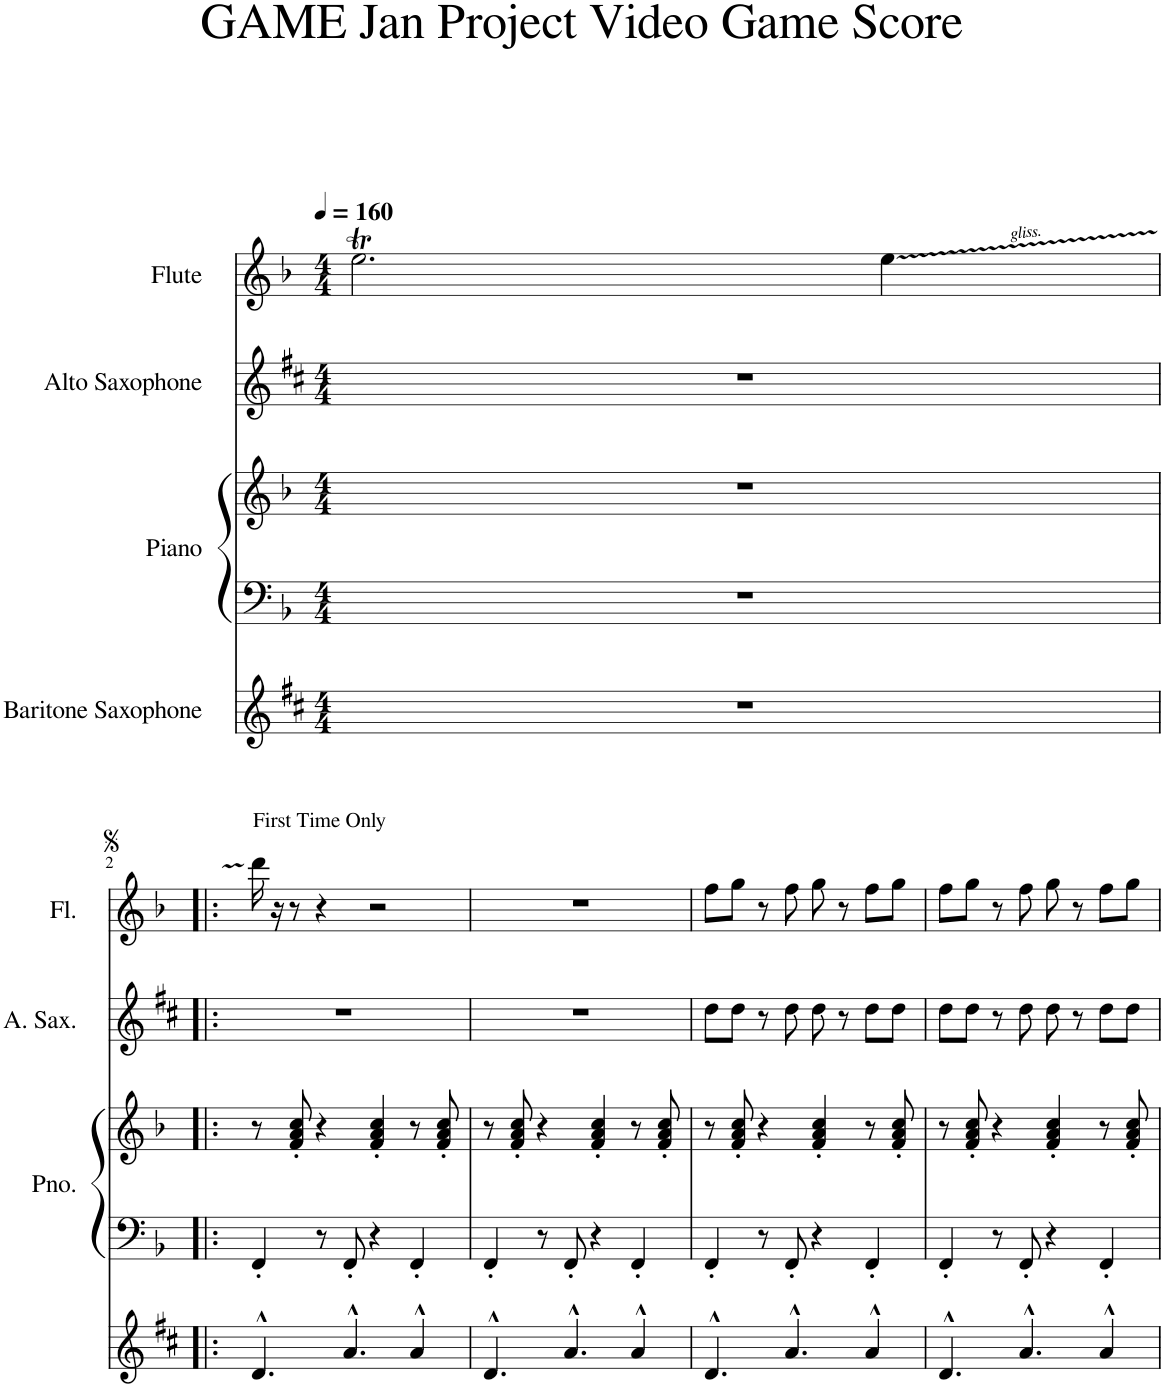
**kern	**kern	**kern	**kern	**kern
*part4	*part3	*part3	*part2	*part1
*staff5	*staff4	*staff3	*staff2	*staff1
*I"Baritone Saxophone	*I"Piano	*	*I"Alto Saxophone	*I"Flute
*I'Bar Sax	*I'Pno.	*	*I'A. Sax.	*I'Fl.
*clefG2	*clefF4	*clefG2	*clefG2	*clefG2
*Trd12c21	*	*	*Trd5c9	*
*k[f#c#]	*k[b-]	*k[b-]	*k[f#c#]	*k[b-]
*M4/4	*M4/4	*M4/4	*M4/4	*M4/4
*MM160	*MM160	*MM160	*MM160	*MM160
=1	=1	=1	=1	=1
1r	1r	1r	1r	2.eet\
.	.	.	.	4ee\
!!LO:LB:g=z
=2!|:	=2!|:	=2!|:	=2!|:	=2!|:
!	!	!	!	!LO:TX:a:t=First Time Only
4.d^^/	4FF'/	8r	1r	16ddd\
.	.	.	.	16r
.	.	8f/' 8a/' 8cc/'	.	8r
.	8r	4r	.	4r
4.a^^/	8FF'/	.	.	.
.	4r	4f/' 4a/' 4cc/'	.	2r
4a^^/	4FF'/	8r	.	.
.	.	8f/' 8a/' 8cc/'	.	.
=3	=3	=3	=3	=3
4.d^^/	4FF'/	8r	1r	1r
.	.	8f/' 8a/' 8cc/'	.	.
.	8r	4r	.	.
4.a^^/	8FF'/	.	.	.
.	4r	4f/' 4a/' 4cc/'	.	.
4a^^/	4FF'/	8r	.	.
.	.	8f/' 8a/' 8cc/'	.	.
=4	=4	=4	=4	=4
4.d^^/	4FF'/	8r	8dd\L	8ff\L
.	.	8f/' 8a/' 8cc/'	8dd\J	8gg\J
.	8r	4r	8r	8r
4.a^^/	8FF'/	.	8dd\	8ff\
.	4r	4f/' 4a/' 4cc/'	8dd\	8gg\
.	.	.	8r	8r
4a^^/	4FF'/	8r	8dd\L	8ff\L
.	.	8f/' 8a/' 8cc/'	8dd\J	8gg\J
=5	=5	=5	=5	=5
4.d^^/	4FF'/	8r	8dd\L	8ff\L
.	.	8f/' 8a/' 8cc/'	8dd\J	8gg\J
.	8r	4r	8r	8r
4.a^^/	8FF'/	.	8dd\	8ff\
.	4r	4f/' 4a/' 4cc/'	8dd\	8gg\
.	.	.	8r	8r
4a^^/	4FF'/	8r	8dd\L	8ff\L
.	.	8f/' 8a/' 8cc/'	8dd\J	8gg\J
=	=	=	=	=
*-	*-	*-	*-	*-
